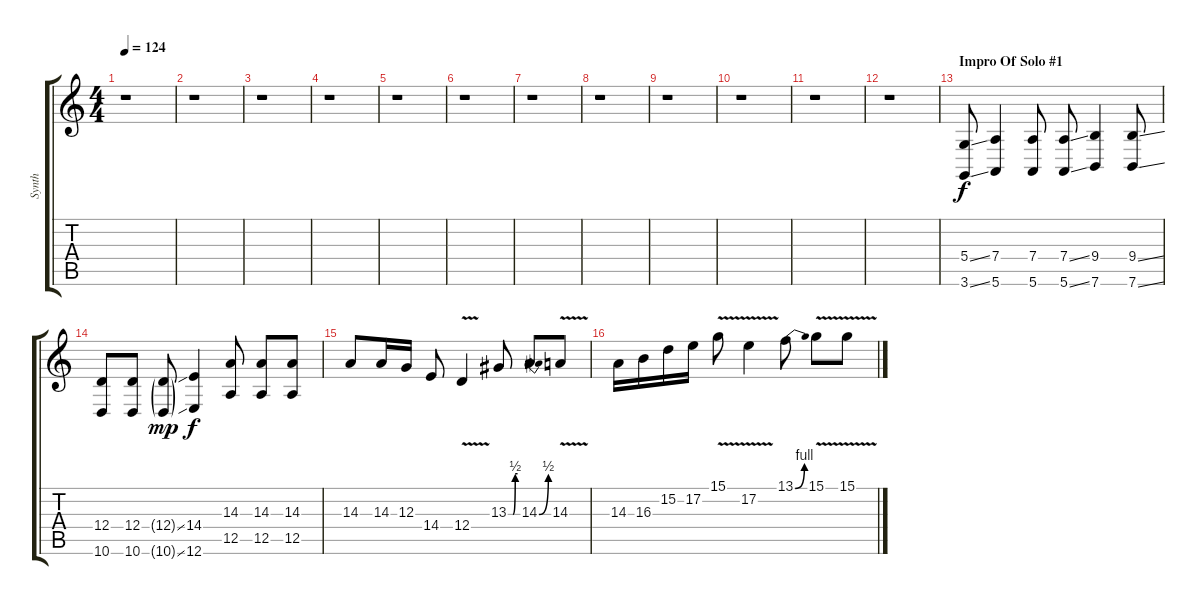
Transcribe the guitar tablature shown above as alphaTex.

\track ("Synth" "Synth") {instrument rockorgan}
\staff {score tabs}
\tuning (E4 B3 G3 D3 A2 E2) {hide}
\ts (4 4)
\tempo 124
\clef g2
\ks c
r.1{dy f} |
r.1 |
r.1 |
r.1 |
r.1 |
r.1 |
r.1 |
r.1 |
r.1 |
r.1 |
r.1 |
r.1 |
\section ("" "Impro Of Solo #1")
(5.4{ss} 3.6{ss}).8 (7.4 5.6).4 (7.4 5.6).8 (7.4{ss} 5.6{ss}).8 (9.4 7.6).4 (9.4{ss} 7.6{ss}).8 |
(12.4 10.6).8 (12.4 10.6).8 (12.4{ss g} 10.6{ss g}).8{dy mp} (14.4 12.6).4{dy f} (14.3 12.5).8 (14.3 12.5).8 (14.3 12.5).8 |
14.3.8 14.3.16 12.3.16 14.4.8 12.4{v}.4 13.3{be (custom 0 0 30 0 45 2 60 2)}.8 14.3{be (bend 0 0 60 2)}.8 14.3{v}.8 |
14.3.16 16.3.16 15.2.16 17.2.16 15.1{v}.8 17.2{v}.4 13.1{be (bend 0 0 60 4)}.8 15.1{v}.8 15.1{v}.8
